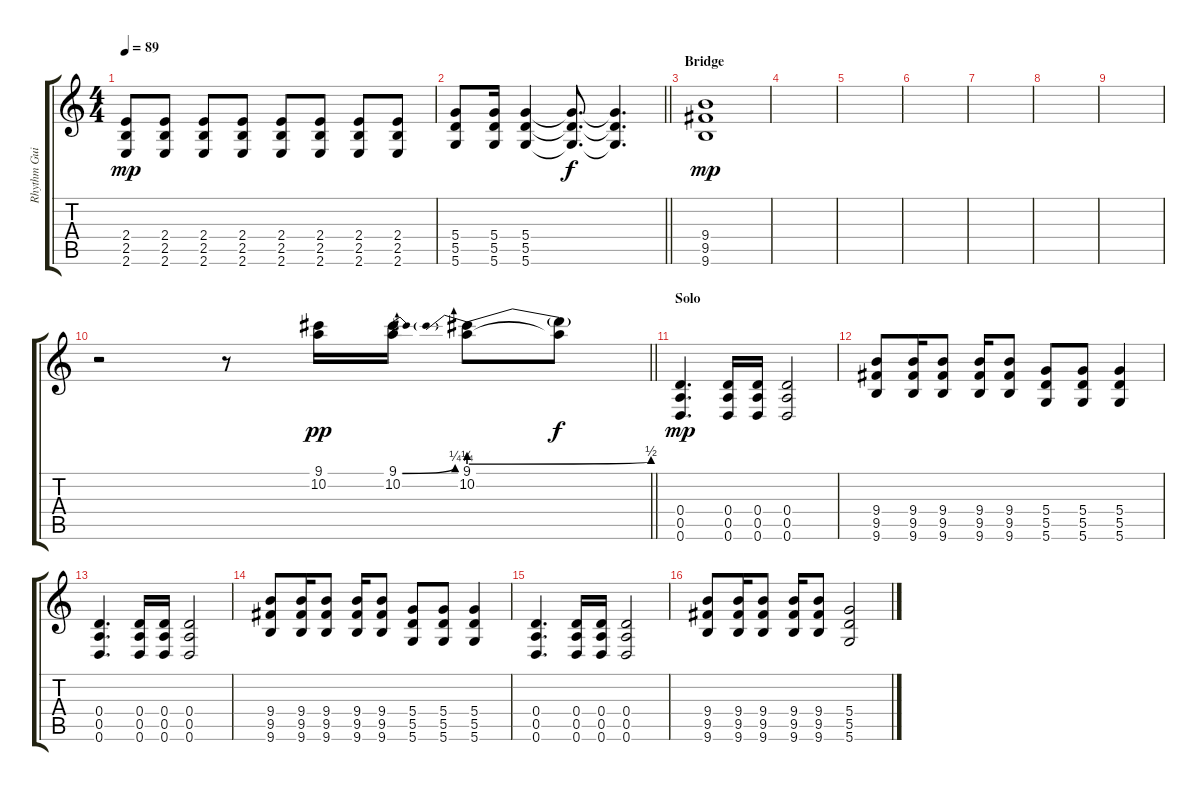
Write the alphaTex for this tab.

\track ("Rhythm Guitar" "Rhythm Gui") {instrument distortionguitar}
\staff {score tabs}
\tuning (E4 B3 G3 D3 A2 D2) {hide}
\ts (4 4)
\tempo 89
\clef g2
\ks c
(2.4 2.5 2.6).8{dy mp} (2.4 2.5 2.6).8 (2.4 2.5 2.6).8 (2.4 2.5 2.6).8 (2.4 2.5 2.6).8 (2.4 2.5 2.6).8 (2.4 2.5 2.6).8 (2.4 2.5 2.6).8 |
\barLineRight lightlight
(5.4 5.5 5.6).8 (5.4 5.5 5.6).16 (5.4 5.5 5.6).4 (5.4{t} 5.5{t} 5.6{t}).8{d dy f} (5.4{t} 5.5{t} 5.6{t}).4{d} |
\section ("" "Bridge")
(9.4 9.5 9.6).1{dy mp} |
|
|
|
|
|
|
\barLineRight lightlight
r.2 r.8 (9.1 10.2).16{dy pp volume 8 balance 2} (9.1{be (bend 0 0 60 1)} 10.2).16 (9.1{be (prebendbend 0 1 60 2)} 10.2).8 (9.1{t} 10.2{t}).8{dy f} |
\section ("" "Solo")
(0.4 0.5 0.6).4{d dy mp volume 16 balance 8} (0.4 0.5 0.6).16 (0.4 0.5 0.6).16 (0.4 0.5 0.6).2 |
(9.4 9.5 9.6).8 (9.4 9.5 9.6).16 (9.4 9.5 9.6).8 (9.4 9.5 9.6).16 (9.4 9.5 9.6).8 (5.4 5.5 5.6).8 (5.4 5.5 5.6).8 (5.4 5.5 5.6).4 |
(0.4 0.5 0.6).4{d} (0.4 0.5 0.6).16 (0.4 0.5 0.6).16 (0.4 0.5 0.6).2 |
(9.4 9.5 9.6).8 (9.4 9.5 9.6).16 (9.4 9.5 9.6).8 (9.4 9.5 9.6).16 (9.4 9.5 9.6).8 (5.4 5.5 5.6).8 (5.4 5.5 5.6).8 (5.4 5.5 5.6).4 |
(0.4 0.5 0.6).4{d} (0.4 0.5 0.6).16 (0.4 0.5 0.6).16 (0.4 0.5 0.6).2 |
(9.4 9.5 9.6).8 (9.4 9.5 9.6).16 (9.4 9.5 9.6).8 (9.4 9.5 9.6).16 (9.4 9.5 9.6).8 (5.4 5.5 5.6).2
